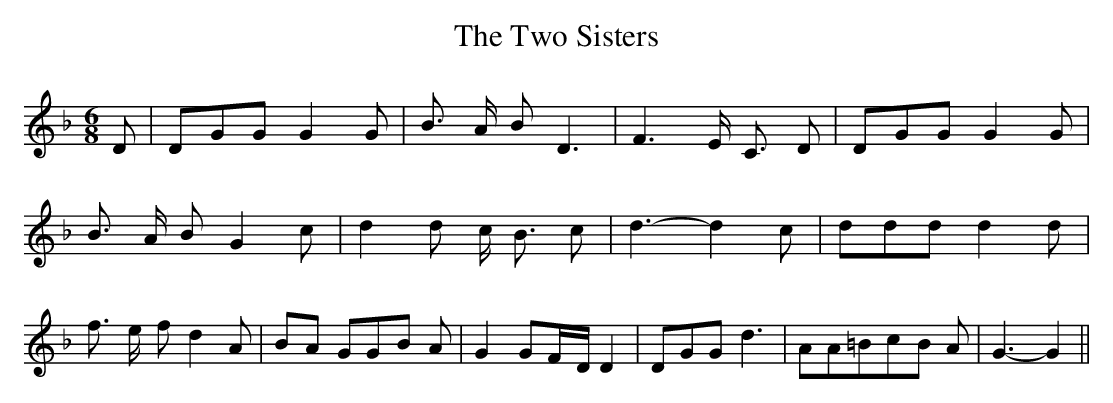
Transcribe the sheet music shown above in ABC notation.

X:1
T:The Two Sisters
M:6/8
L:1/8
K:F
 D| DGG G2 G| B3/2- A/2- B D3| F3 E/2- C3/2 D| DGG G2 G| B3/2- A/2- B G2 c|\
 d2 d c/2- B3/2 c| d3- d2 c| ddd d2 d| f3/2- e/2- f d2 A|B-A GG-B A|\
 G2 GF/2-D/2 D2| DGG d3| AA=Bc-B A| G3- G2||
